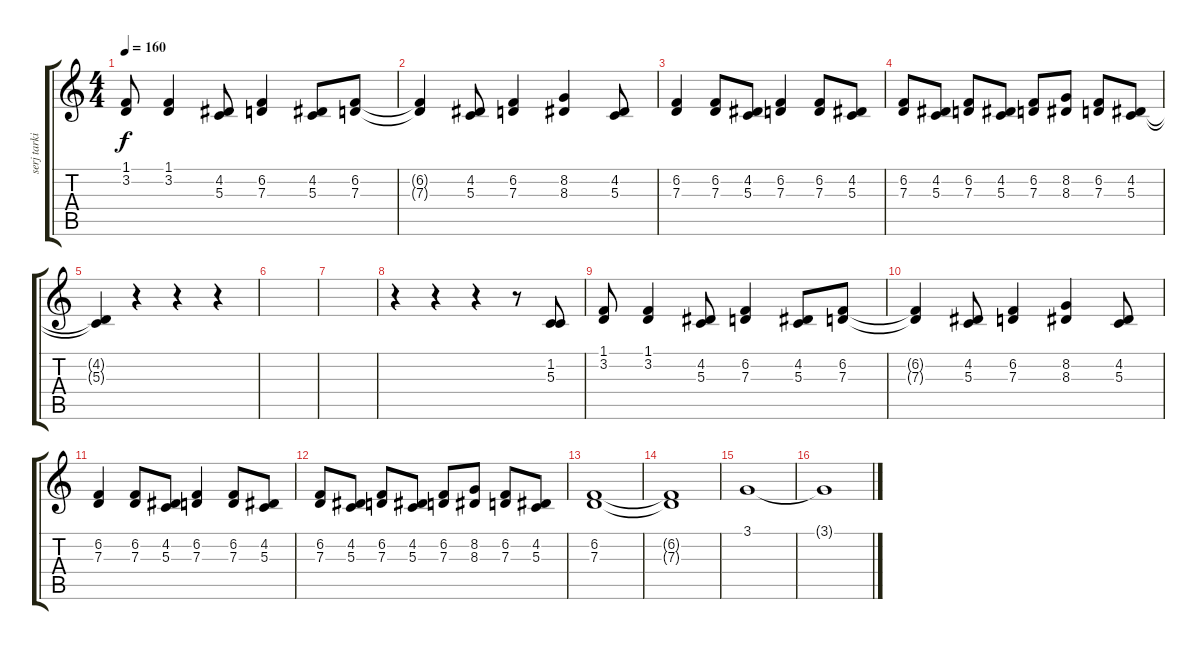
\track ("serj tarkian & daron malakian" "serj tarki") {instrument tenorsax}
\staff {score tabs}
\tuning (E4 B3 G3 D3 A2 E2) {hide}
\ts (4 4)
\tempo 160
\clef g2
\ks c
(1.1 3.2).8{dy f} (1.1 3.2).4 (4.2 5.3).8 (6.2 7.3).4 (4.2 5.3).8 (6.2 7.3).8 |
(6.2{t} 7.3{t}).4 (4.2 5.3).8 (6.2 7.3).4 (8.2 8.3).4 (4.2 5.3).8 |
(6.2 7.3).4 (6.2 7.3).8 (4.2 5.3).8 (6.2 7.3).4 (6.2 7.3).8 (4.2 5.3).8 |
(6.2 7.3).8 (4.2 5.3).8 (6.2 7.3).8 (4.2 5.3).8 (6.2 7.3).8 (8.2 8.3).8 (6.2 7.3).8 (4.2 5.3).8 |
(4.2{t} 5.3{t}).4 r.4 r.4 r.4 |
|
|
r.4 r.4 r.4 r.8 (1.2 5.3).8 |
(1.1 3.2).8 (1.1 3.2).4 (4.2 5.3).8 (6.2 7.3).4 (4.2 5.3).8 (6.2 7.3).8 |
(6.2{t} 7.3{t}).4 (4.2 5.3).8 (6.2 7.3).4 (8.2 8.3).4 (4.2 5.3).8 |
(6.2 7.3).4 (6.2 7.3).8 (4.2 5.3).8 (6.2 7.3).4 (6.2 7.3).8 (4.2 5.3).8 |
(6.2 7.3).8 (4.2 5.3).8 (6.2 7.3).8 (4.2 5.3).8 (6.2 7.3).8 (8.2 8.3).8 (6.2 7.3).8 (4.2 5.3).8 |
(6.2 7.3).1 |
(6.2{t} 7.3{t}).1 |
3.1.1 |
3.1{t}.1
